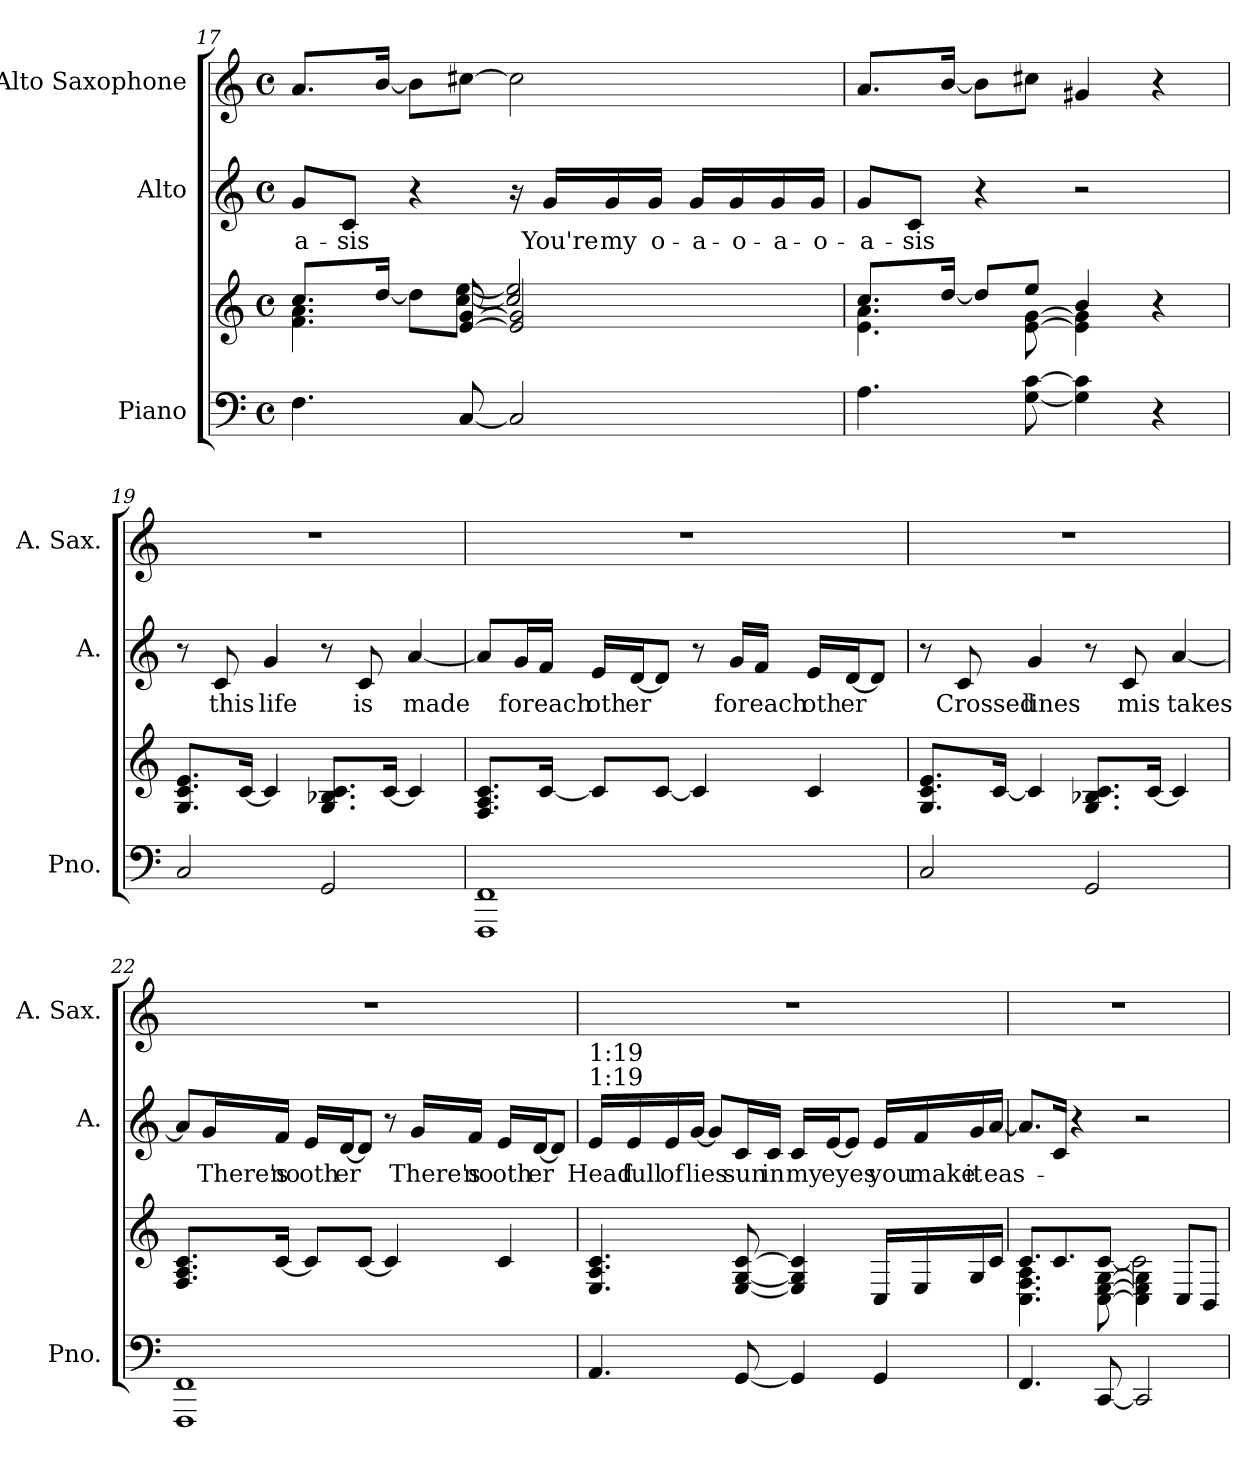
**kern	**kern	**kern	**text	**kern
*part3	*part3	*part2	*part2	*part1
*staff4	*staff3	*staff2	*staff2	*staff1
*I"Piano	*	*I"Alto	*	*I"Alto Saxophone
*I'Pno.	*	*I'A.	*	*I'A. Sax.
!!LO:LB:g=z
*clefF4	*clefG2	*clefG2	*	*clefG2
*	*	*	*	*ITrd5c9
*k[]	*k[]	*k[]	*	*k[b-e-a-]
*M4/4	*M4/4	*M4/4	*	*M4/4
*met(c)	*met(c)	*met(c)	*	*met(c)
=17	=17	=17	=17	=17
*	*^	*	*	*
4.F\	4.f\ 4.a\	8.cc/L	8g/L	-a-	8.c/L
.	.	.	8c/J	-sis	.
.	.	[16dd/Jk	.	.	[16d/Jk
.	.	8dd\L]	4r	.	8d\L]
[8C/	[8e/ [8g/	[8cc\ [8ee\J	.	.	[8en\J
2C/]	2e/] 2g/]	2cc/] 2ee/]	16r	.	2e\]
.	.	.	16g/LL	You're	.
.	.	.	16g/	my	.
.	.	.	16g/JJ	o-	.
.	.	.	16g/LL	-a-	.
.	.	.	16g/	-o-	.
.	.	.	16g/	-a-	.
.	.	.	16g/JJ	-o-	.
=18	=18	=18	=18	=18	=18
4.A\	4.e\ 4.a\	8.cc/L	8g/L	-a-	8.c/L
.	.	.	8c/J	-sis	.
.	.	[16dd/Jk	.	.	[16d/Jk
.	.	8dd/L]	4r	.	8d\L]
[8G\ [8c\	[8e\ [8g\	8ee/J	.	.	8en\J
4G\] 4c\]	4e\] 4g\]	4b/	2r	.	4Bn/
4r	4r	4ryy	.	.	4r
*	*v	*v	*	*	*
=19	=19	=19	=19	=19
2C/	8.G/ 8.c/ 8.e/L	8r	.	1r
.	.	8c/	this	.
.	[16c/Jk	.	.	.
.	4c/]	4g/	life	.
2GG/	8.G/ 8.B-X/ 8.c/L	8r	.	.
.	.	8c/	is	.
.	[16c/Jk	.	.	.
.	4c/]	[4a/	made	.
!!LO:LB:g=z
=20	=20	=20	=20	=20
1FFF 1FF	8.F/ 8.A/ 8.c/L	8a/L]	.	1r
.	.	16g/L	for	.
.	[16c/Jk	16f/JJ	each	.
.	8c/L]	16e/LL	oth	.
.	.	[16d/J	er	.
.	[8c/J	8d/J]	.	.
.	4c/]	8r	.	.
.	.	16g/LL	for	.
.	.	16f/JJ	each	.
.	4c/	16e/LL	oth	.
.	.	[16d/J	er	.
.	.	8d/J]	.	.
=21	=21	=21	=21	=21
2C/	8.G/ 8.c/ 8.e/L	8r	.	1r
.	.	8c/	Crossed	.
.	[16c/Jk	.	.	.
.	4c/]	4g/	lines	.
2GG/	8.G/ 8.B-X/ 8.c/L	8r	.	.
.	.	8c/	mis	.
.	[16c/Jk	.	.	.
.	4c/]	[4a/	takes	.
!!LO:PB:g=z
=22	=22	=22	=22	=22
1FFF 1FF	8.F/ 8.A/ 8.c/L	8a/L]	.	1r
.	.	16g/L	There's	.
.	[16c/Jk	16f/JJ	no	.
.	8c/L]	16e/LL	oth	.
.	.	[16d/J	er	.
.	[8c/J	8d/J]	.	.
.	4c/]	8r	.	.
.	.	16g/LL	There's	.
.	.	16f/JJ	no	.
.	4c/	16e/LL	oth	.
.	.	[16d/J	er	.
.	.	8d/J]	.	.
=23	=23	=23	=23	=23
!	!	!LO:TX:a:t=1&colon;19	!	!
!	!	!LO:TX:a:t=1&colon;19	!	!
4.AA/	4.E/ 4.A/ 4.c/	16e/LL	Head	1r
.	.	16e/	full	.
.	.	16e/	of	.
.	.	[16g/JJ	lies	.
.	.	8g/L]	.	.
[8GG/	[8E/ [8G/ [8c/	16c/L	sun	.
.	.	16c/JJ	in	.
4GG/]	4E/] 4G/] 4c/]	16c/LL	my	.
.	.	[16e/J	eyes	.
.	.	8e/J]	.	.
4GG/	16C/LL	16e/LL	you	.
.	16E/	16f/	make	.
.	16G/	16g/	it	.
.	16c/JJ	[16a/JJ	eas-	.
!!LO:LB:g=z
=24	=24	=24	=24	=24
*	*^	*	*	*
4.FF/	4.C\ 4.F\ 4.A\	8.c/L	8.a/L]	.	1r
.	.	8.c/	16c/Jk	.	.
.	.	.	4r	.	.
[8CC/	[8C\ [8E\ [8G\	[8c/J	.	.	.
2CC/]	4C\] 4E\] 4G\]	2c\]	2r	.	.
.	8C/L	.	.	.	.
.	8BB/J	.	.	.	.
*	*v	*v	*	*	*
=	=	=	=	=
*-	*-	*-	*-	*-
